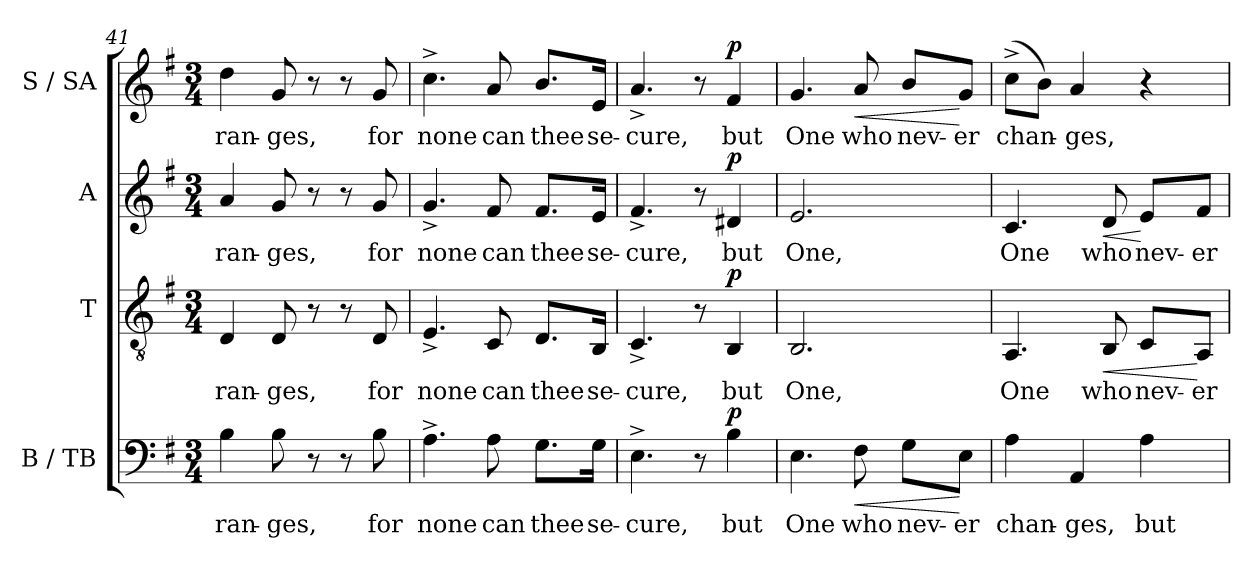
**kern	**text	**dynam	**kern	**text	**dynam	**kern	**text	**dynam	**kern	**text	**dynam
*part4	*part4	*part4	*part3	*part3	*part3	*part2	*part2	*part2	*part1	*part1	*part1
*staff4	*staff4	*staff4	*staff3	*staff3	*staff3	*staff2	*staff2	*staff2	*staff1	*staff1	*staff1
*I"B / TB	*	*	*I"T	*	*	*I"A	*	*	*I"S / SA	*	*
*I'B / TB	*	*	*I'T	*	*	*I'A	*	*	*I'S / SA	*	*
!!LO:LB:g=z
*clefF4	*	*	*clefGv2	*	*	*clefG2	*	*	*clefG2	*	*
*k[f#]	*	*	*k[f#]	*	*	*k[f#]	*	*	*k[f#]	*	*
*G:	*	*	*G:	*	*	*G:	*	*	*G:	*	*
*M3/4	*	*	*M3/4	*	*	*M3/4	*	*	*M3/4	*	*
=41	=41	=41	=41	=41	=41	=41	=41	=41	=41	=41	=41
!	!LO:LY:b:color=#000000	!	!	!	!	!	!	!	!	!	!
!	!	!	!	!LO:LY:b:color=#000000	!	!	!	!	!	!	!
!	!	!	!	!	!	!	!LO:LY:b:color=#000000	!	!	!	!
!	!	!	!	!	!	!	!	!	!	!LO:LY:b:color=#000000	!
4Bi\	ran-	.	4Di/	ran-	.	4ai/	ran-	.	4ddi\	ran-	.
!	!LO:LY:b:color=#000000	!	!	!	!	!	!	!	!	!	!
!	!	!	!	!LO:LY:b:color=#000000	!	!	!	!	!	!	!
!	!	!	!	!	!	!	!LO:LY:b:color=#000000	!	!	!	!
!	!	!	!	!	!	!	!	!	!	!LO:LY:b:color=#000000	!
8Bi\	-ges,	.	8Di/	-ges,	.	8gi/	-ges,	.	8gi/	-ges,	.
8r	.	.	8r	.	.	8r	.	.	8r	.	.
8r	.	.	8r	.	.	8r	.	.	8r	.	.
!	!LO:LY:b:color=#000000	!	!	!	!	!	!	!	!	!	!
!	!	!	!	!LO:LY:b:color=#000000	!	!	!	!	!	!	!
!	!	!	!	!	!	!	!LO:LY:b:color=#000000	!	!	!	!
!	!	!	!	!	!	!	!	!	!	!LO:LY:b:color=#000000	!
8Bi\	for	.	8Di/	for	.	8gi/	for	.	8gi/	for	.
=42	=42	=42	=42	=42	=42	=42	=42	=42	=42	=42	=42
!	!LO:LY:b:color=#000000	!	!	!	!	!	!	!	!	!	!
!	!	!	!	!LO:LY:b:color=#000000	!	!	!	!	!	!	!
!	!	!	!	!	!	!	!LO:LY:b:color=#000000	!	!	!	!
!	!	!	!	!	!	!	!	!	!	!LO:LY:b:color=#000000	!
4.A^i\	none	.	4.E^i/	none	.	4.g^i/	none	.	4.cc^i\	none	.
!	!LO:LY:b:color=#000000	!	!	!	!	!	!	!	!	!	!
!	!	!	!	!LO:LY:b:color=#000000	!	!	!	!	!	!	!
!	!	!	!	!	!	!	!LO:LY:b:color=#000000	!	!	!	!
!	!	!	!	!	!	!	!	!	!	!LO:LY:b:color=#000000	!
8Ai\	can	.	8Ci/	can	.	8f#i/	can	.	8ai/	can	.
!	!LO:LY:b:color=#000000	!	!	!	!	!	!	!	!	!	!
!	!	!	!	!LO:LY:b:color=#000000	!	!	!	!	!	!	!
!	!	!	!	!	!	!	!LO:LY:b:color=#000000	!	!	!	!
!	!	!	!	!	!	!	!	!	!	!LO:LY:b:color=#000000	!
8.Gi\L	thee	.	8.Di/L	thee	.	8.f#i/L	thee	.	8.bi/L	thee	.
!	!LO:LY:b:color=#000000	!	!	!	!	!	!	!	!	!	!
!	!	!	!	!LO:LY:b:color=#000000	!	!	!	!	!	!	!
!	!	!	!	!	!	!	!LO:LY:b:color=#000000	!	!	!	!
!	!	!	!	!	!	!	!	!	!	!LO:LY:b:color=#000000	!
16Gi\Jk	se-	.	16BBi/Jk	se-	.	16ei/Jk	se-	.	16ei/Jk	se-	.
=43	=43	=43	=43	=43	=43	=43	=43	=43	=43	=43	=43
!	!LO:LY:b:color=#000000	!	!	!	!	!	!	!	!	!	!
!	!	!	!	!LO:LY:b:color=#000000	!	!	!	!	!	!	!
!	!	!	!	!	!	!	!LO:LY:b:color=#000000	!	!	!	!
!	!	!	!	!	!	!	!	!	!	!LO:LY:b:color=#000000	!
4.E^i\	-cure,	.	4.C^i/	-cure,	.	4.f#^i/	-cure,	.	4.a^i/	-cure,	.
8r	.	.	8r	.	.	8r	.	.	8r	.	.
!	!LO:LY:b:color=#000000	!	!	!	!	!	!	!	!	!	!
!	!	!	!	!LO:LY:b:color=#000000	!	!	!	!	!	!	!
!	!	!	!	!	!	!	!LO:LY:b:color=#000000	!	!	!	!
!	!	!	!	!	!	!	!	!	!	!LO:LY:b:color=#000000	!
4Bi\	but	p	4BBi/	but	p	4d#Xi/	but	p	4f#i/	but	p
=44	=44	=44	=44	=44	=44	=44	=44	=44	=44	=44	=44
!	!LO:LY:b:color=#000000	!	!	!	!	!	!	!	!	!	!
!	!	!	!	!LO:LY:b:color=#000000	!	!	!	!	!	!	!
!	!	!	!	!	!	!	!LO:LY:b:color=#000000	!	!	!	!
!	!	!	!	!	!	!	!	!	!	!LO:LY:b:color=#000000	!
4.Ei\	One	.	2.BBi/	One,	.	2.ei/	One,	.	4.gi/	One	.
!	!LO:LY:b:color=#000000	!LO:HP:b	!	!	!	!	!	!	!	!	!
!	!	!	!	!	!	!	!	!	!	!LO:LY:b:color=#000000	!LO:HP:b
8F#i\	who	<	.	.	.	.	.	.	8ai/	who	<
!	!LO:LY:b:color=#000000	!	!	!	!	!	!	!	!	!	!
!	!	!	!	!	!	!	!	!	!	!LO:LY:b:color=#000000	!
8Gi\L	nev-	.	.	.	.	.	.	.	8bi/L	nev-	.
!	!LO:LY:b:color=#000000	!	!	!	!	!	!	!	!	!	!
!	!	!	!	!	!	!	!	!	!	!LO:LY:b:color=#000000	!
8Ei\J	-er	[	.	.	.	.	.	.	8gi/J	-er	[
=45	=45	=45	=45	=45	=45	=45	=45	=45	=45	=45	=45
!	!LO:LY:b:color=#000000	!	!	!	!	!	!	!	!	!	!
!	!	!	!	!LO:LY:b:color=#000000	!	!	!	!	!	!	!
!	!	!	!	!	!	!	!LO:LY:b:color=#000000	!	!	!	!
!	!	!	!	!	!	!	!	!	!	!LO:LY:b:color=#000000	!
4Ai\	chan-	.	4.AAi/	One	.	4.ci/	One	.	(8cc^i\L	chan-	.
.	.	.	.	.	.	.	.	.	8bi\J)	.	.
!	!LO:LY:b:color=#000000	!	!	!	!	!	!	!	!	!	!
!	!	!	!	!	!	!	!	!	!	!LO:LY:b:color=#000000	!
4AAi/	-ges,	.	.	.	.	.	.	.	4ai/	-ges,	.
!	!	!	!	!LO:LY:b:color=#000000	!LO:HP:b	!	!	!	!	!	!
!	!	!	!	!	!	!	!LO:LY:b:color=#000000	!LO:HP:b	!	!	!
.	.	.	8BBi/	who	<	8di/	who	<	.	.	.
!	!LO:LY:b:color=#000000	!	!	!	!	!	!	!	!	!	!
!	!	!	!	!LO:LY:b:color=#000000	!	!	!	!	!	!	!
!	!	!	!	!	!	!	!LO:LY:b:color=#000000	!	!	!	!
4Ai\	but	.	8Ci/L	nev-	.	8ei/L	nev-	[	4r	.	.
!	!	!	!	!LO:LY:b:color=#000000	!	!	!	!	!	!	!
!	!	!	!	!	!	!	!LO:LY:b:color=#000000	!	!	!	!
.	.	.	8AAi/J	-er	[	8f#i/J	-er	.	.	.	.
=	=	=	=	=	=	=	=	=	=	=	=
*-	*-	*-	*-	*-	*-	*-	*-	*-	*-	*-	*-
